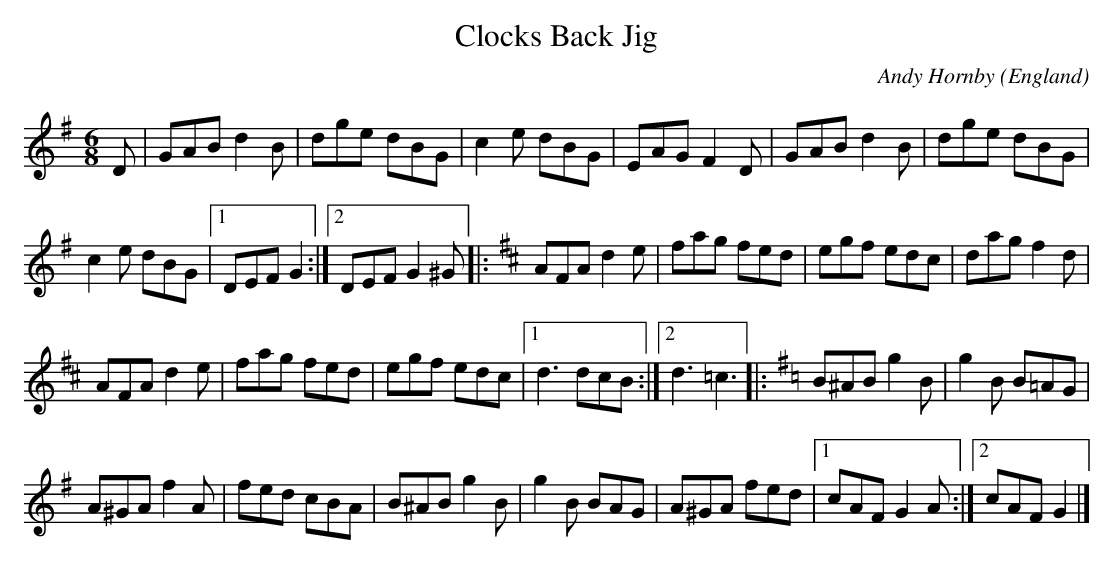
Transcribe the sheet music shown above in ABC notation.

X:1
T:Clocks Back Jig
C:Andy Hornby
M:6/8
O:England
K:G
D| GAB d2B | dge dBG | c2e dBG | EAG F2D | \
GAB d2B | dge dBG |
c2e dBG |1 DEF G2 :|2 DEFG2^G|:\
K:D
AFA d2e | fag fed | egf edc | dag f2d |
AFA d2e | fag fed | egf edc \
|1d3dcB :|2 d3 =c3 \
|: \
K:G
B^AB g2B | g2B B=AG |
 A^GA f2A | fed cBA | \
B^AB g2B | g2B BAG | A^GA fed |1 cAF G2A :|2 cAF G2 |]
